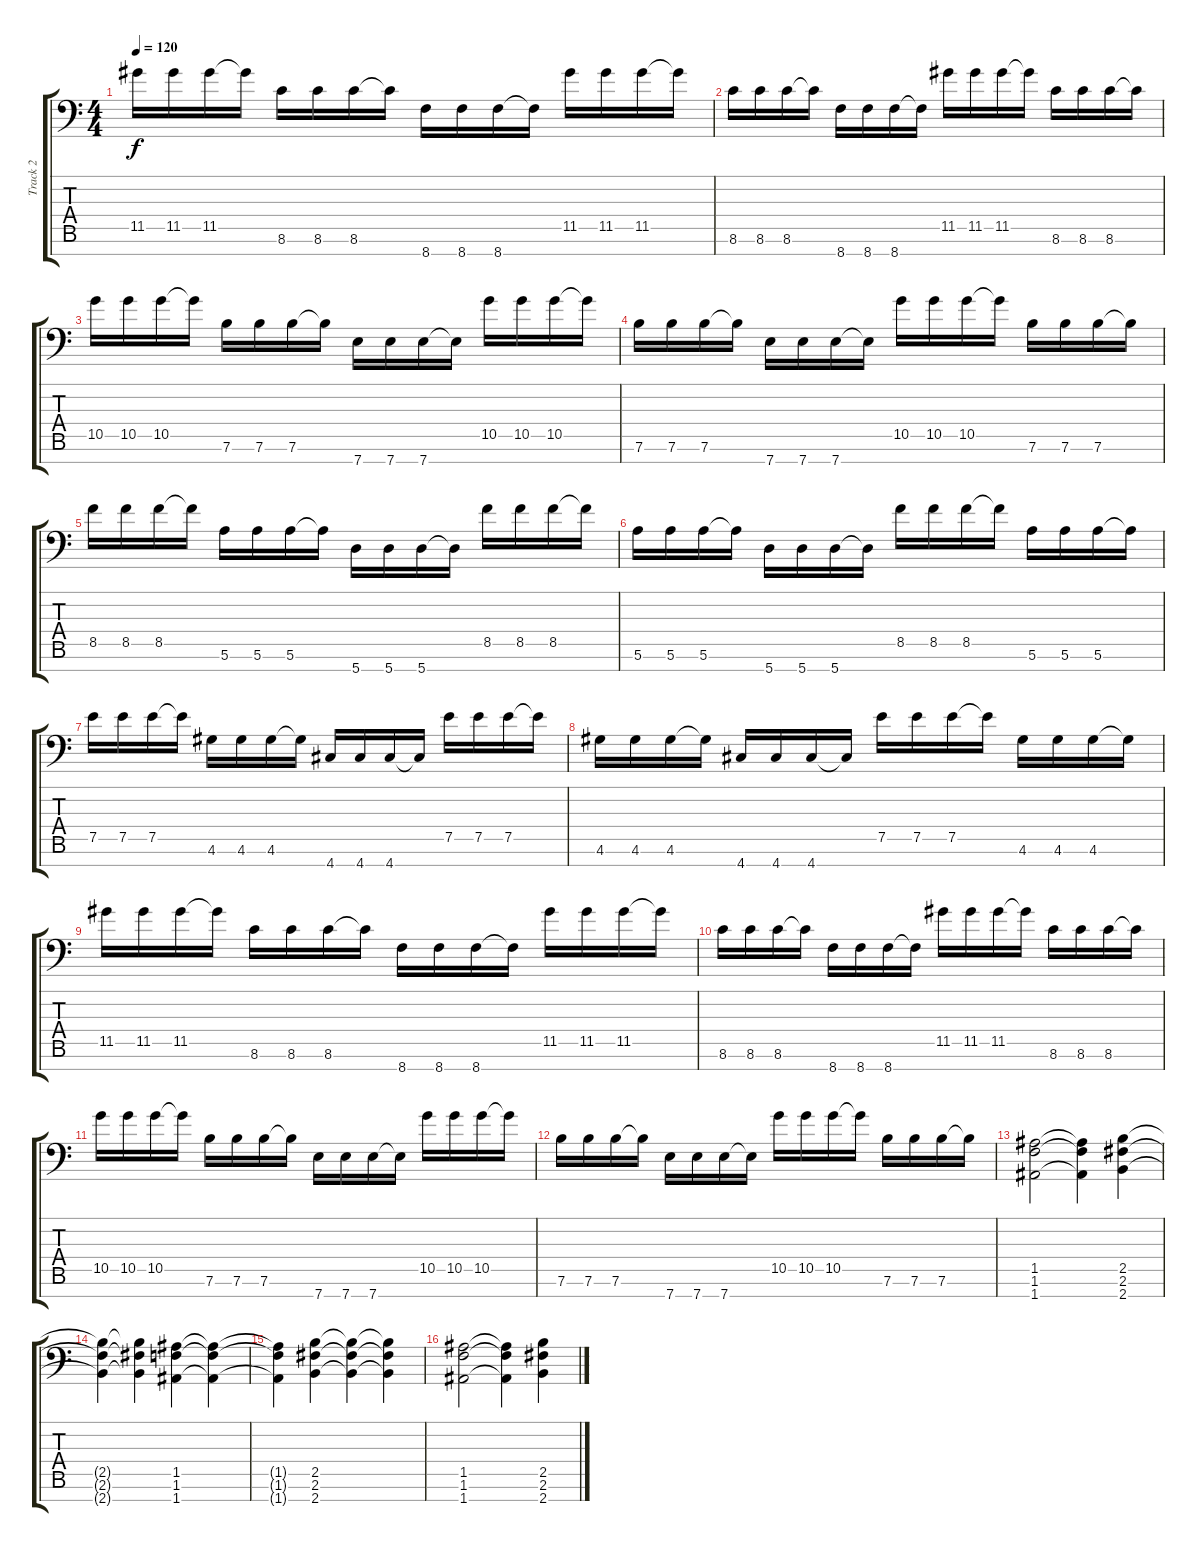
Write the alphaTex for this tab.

\track ("Track 2" "Track 2") {instrument distortionguitar}
\staff {score tabs}
\tuning (E4 B3 G3 D3 A2 E2 A1) {hide}
\ts (4 4)
\tempo 120
\clef f4
\ks c
11.5.16{dy f} 11.5.16 11.5.16 11.5{t}.16 8.6.16 8.6.16 8.6.16 8.6{t}.16 8.7.16 8.7.16 8.7.16 8.7{t}.16 11.5.16 11.5.16 11.5.16 11.5{t}.16 |
8.6.16 8.6.16 8.6.16 8.6{t}.16 8.7.16 8.7.16 8.7.16 8.7{t}.16 11.5.16 11.5.16 11.5.16 11.5{t}.16 8.6.16 8.6.16 8.6.16 8.6{t}.16 |
10.5.16 10.5.16 10.5.16 10.5{t}.16 7.6.16 7.6.16 7.6.16 7.6{t}.16 7.7.16 7.7.16 7.7.16 7.7{t}.16 10.5.16 10.5.16 10.5.16 10.5{t}.16 |
7.6.16 7.6.16 7.6.16 7.6{t}.16 7.7.16 7.7.16 7.7.16 7.7{t}.16 10.5.16 10.5.16 10.5.16 10.5{t}.16 7.6.16 7.6.16 7.6.16 7.6{t}.16 |
8.5.16 8.5.16 8.5.16 8.5{t}.16 5.6.16 5.6.16 5.6.16 5.6{t}.16 5.7.16 5.7.16 5.7.16 5.7{t}.16 8.5.16 8.5.16 8.5.16 8.5{t}.16 |
5.6.16 5.6.16 5.6.16 5.6{t}.16 5.7.16 5.7.16 5.7.16 5.7{t}.16 8.5.16 8.5.16 8.5.16 8.5{t}.16 5.6.16 5.6.16 5.6.16 5.6{t}.16 |
7.5.16 7.5.16 7.5.16 7.5{t}.16 4.6.16 4.6.16 4.6.16 4.6{t}.16 4.7.16 4.7.16 4.7.16 4.7{t}.16 7.5.16 7.5.16 7.5.16 7.5{t}.16 |
4.6.16 4.6.16 4.6.16 4.6{t}.16 4.7.16 4.7.16 4.7.16 4.7{t}.16 7.5.16 7.5.16 7.5.16 7.5{t}.16 4.6.16 4.6.16 4.6.16 4.6{t}.16 |
11.5.16 11.5.16 11.5.16 11.5{t}.16 8.6.16 8.6.16 8.6.16 8.6{t}.16 8.7.16 8.7.16 8.7.16 8.7{t}.16 11.5.16 11.5.16 11.5.16 11.5{t}.16 |
8.6.16 8.6.16 8.6.16 8.6{t}.16 8.7.16 8.7.16 8.7.16 8.7{t}.16 11.5.16 11.5.16 11.5.16 11.5{t}.16 8.6.16 8.6.16 8.6.16 8.6{t}.16 |
10.5.16 10.5.16 10.5.16 10.5{t}.16 7.6.16 7.6.16 7.6.16 7.6{t}.16 7.7.16 7.7.16 7.7.16 7.7{t}.16 10.5.16 10.5.16 10.5.16 10.5{t}.16 |
7.6.16 7.6.16 7.6.16 7.6{t}.16 7.7.16 7.7.16 7.7.16 7.7{t}.16 10.5.16 10.5.16 10.5.16 10.5{t}.16 7.6.16 7.6.16 7.6.16 7.6{t}.16 |
(1.5 1.6 1.7).2 (1.5{t} 1.6{t} 1.7{t}).4 (2.5 2.6 2.7).4 |
(2.5{t} 2.6{t} 2.7{t}).4 (2.5{t} 2.6{t} 2.7{t}).4 (1.5 1.6 1.7).4 (1.5{t} 1.6{t} 1.7{t}).4 |
(1.5{t} 1.6{t} 1.7{t}).4 (2.5 2.6 2.7).4 (2.5{t} 2.6{t} 2.7{t}).4 (2.5{t} 2.6{t} 2.7{t}).4 |
(1.5 1.6 1.7).2 (1.5{t} 1.6{t} 1.7{t}).4 (2.5 2.6 2.7).4
